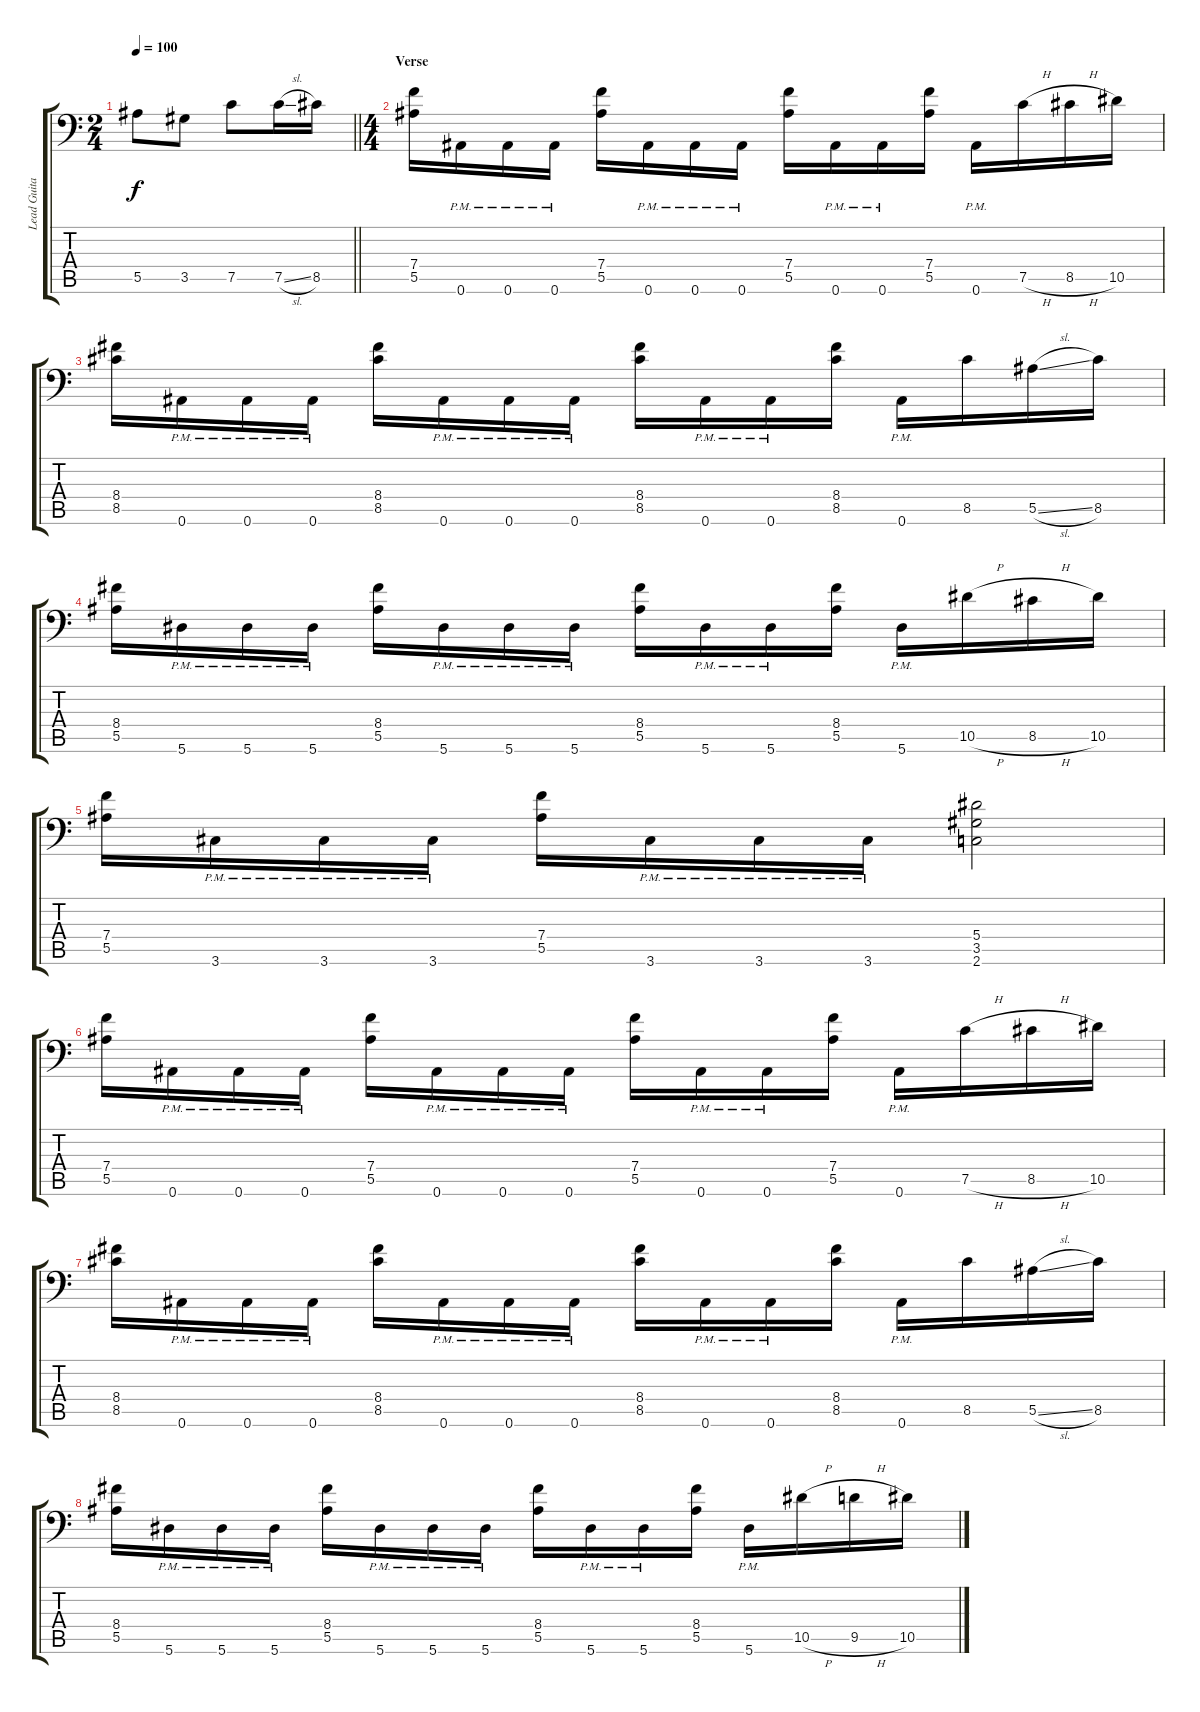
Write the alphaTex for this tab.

\track ("Lead Guitar 2" "Lead Guita") {instrument distortionguitar}
\staff {score tabs}
\tuning (C4 G3 Eb3 Bb2 F2 Bb1) {hide}
\ts (2 4)
\tempo 100
\clef f4
\barLineRight lightlight
\ks c
5.5.8{dy f} 3.5.8 7.5.8 7.5{sl}.16 8.5.16 |
\ts (4 4)
\section ("" "Verse")
(7.4 5.5).16 0.6{pm}.16 0.6{pm}.16 0.6{pm}.16 (7.4 5.5).16 0.6{pm}.16 0.6{pm}.16 0.6{pm}.16 (7.4 5.5).16 0.6{pm}.16 0.6{pm}.16 (7.4 5.5).16 0.6{pm}.16 7.5{h}.16 8.5{h}.16 10.5.16 |
(8.4 8.5).16 0.6{pm}.16 0.6{pm}.16 0.6{pm}.16 (8.4 8.5).16 0.6{pm}.16 0.6{pm}.16 0.6{pm}.16 (8.4 8.5).16 0.6{pm}.16 0.6{pm}.16 (8.4 8.5).16 0.6{pm}.16 8.5.16 5.5{sl}.16 8.5.16 |
(8.4 5.5).16 5.6{pm}.16 5.6{pm}.16 5.6{pm}.16 (8.4 5.5).16 5.6{pm}.16 5.6{pm}.16 5.6{pm}.16 (8.4 5.5).16 5.6{pm}.16 5.6{pm}.16 (8.4 5.5).16 5.6{pm}.16 10.5{h}.16 8.5{h}.16 10.5.16 |
(7.4 5.5).16 3.6{pm}.16 3.6{pm}.16 3.6{pm}.16 (7.4 5.5).16 3.6{pm}.16 3.6{pm}.16 3.6{pm}.16 (5.4 3.5 2.6).2 |
(7.4 5.5).16 0.6{pm}.16 0.6{pm}.16 0.6{pm}.16 (7.4 5.5).16 0.6{pm}.16 0.6{pm}.16 0.6{pm}.16 (7.4 5.5).16 0.6{pm}.16 0.6{pm}.16 (7.4 5.5).16 0.6{pm}.16 7.5{h}.16 8.5{h}.16 10.5.16 |
(8.4 8.5).16 0.6{pm}.16 0.6{pm}.16 0.6{pm}.16 (8.4 8.5).16 0.6{pm}.16 0.6{pm}.16 0.6{pm}.16 (8.4 8.5).16 0.6{pm}.16 0.6{pm}.16 (8.4 8.5).16 0.6{pm}.16 8.5.16 5.5{sl}.16 8.5.16 |
(8.4 5.5).16 5.6{pm}.16 5.6{pm}.16 5.6{pm}.16 (8.4 5.5).16 5.6{pm}.16 5.6{pm}.16 5.6{pm}.16 (8.4 5.5).16 5.6{pm}.16 5.6{pm}.16 (8.4 5.5).16 5.6{pm}.16 10.5{h}.16 9.5{h}.16 10.5.16
